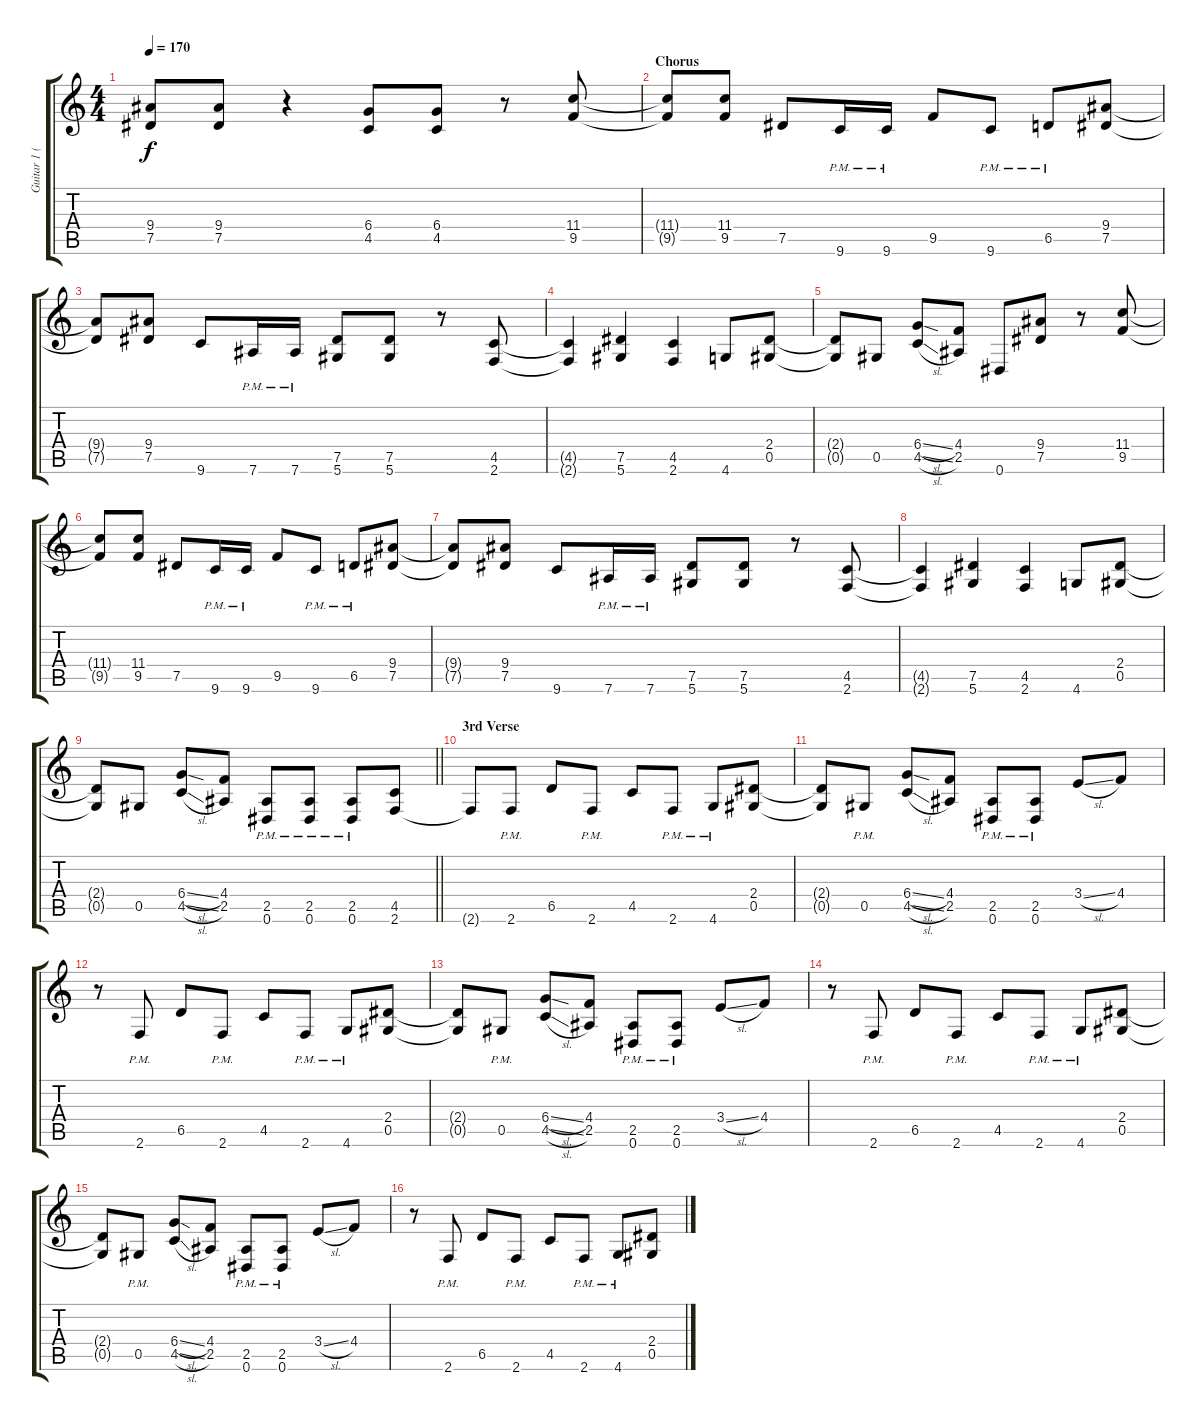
\track ("Guitar 1 (Slash)" "Guitar 1 (") {instrument overdrivenguitar}
\staff {score tabs}
\tuning (Eb4 Bb3 Gb3 Db3 Ab2 Eb2) {hide}
\ts (4 4)
\tempo 170
\clef g2
\ks c
(9.4 7.5).8{dy f} (9.4 7.5).8 r.4 (6.4 4.5).8 (6.4 4.5).8 r.8 (11.4 9.5).8 |
\section ("" "Chorus")
(11.4{t} 9.5{t}).8 (11.4 9.5).8 7.5.8 9.6{pm}.16 9.6{pm}.16 9.5.8 9.6{pm}.8 6.5{pm}.8 (9.4 7.5).8 |
(9.4{t} 7.5{t}).8 (9.4 7.5).8 9.6.8 7.6{pm}.16 7.6{pm}.16 (7.5 5.6).8 (7.5 5.6).8 r.8 (4.5 2.6).8 |
(4.5{t} 2.6{t}).4 (7.5 5.6).4 (4.5 2.6).4 4.6.8 (2.4 0.5).8 |
(2.4{t} 0.5{t}).8 0.5.8 (6.4{sl} 4.5{sl}).8 (4.4 2.5).8 0.6.8 (9.4 7.5).8 r.8 (11.4 9.5).8 |
(11.4{t} 9.5{t}).8 (11.4 9.5).8 7.5.8 9.6{pm}.16 9.6{pm}.16 9.5.8 9.6{pm}.8 6.5{pm}.8 (9.4 7.5).8 |
(9.4{t} 7.5{t}).8 (9.4 7.5).8 9.6.8 7.6{pm}.16 7.6{pm}.16 (7.5 5.6).8 (7.5 5.6).8 r.8 (4.5 2.6).8 |
(4.5{t} 2.6{t}).4 (7.5 5.6).4 (4.5 2.6).4 4.6.8 (2.4 0.5).8 |
\barLineRight lightlight
(2.4{t} 0.5{t}).8 0.5.8 (6.4{sl} 4.5{sl}).8 (4.4 2.5).8 (2.5{pm} 0.6{pm}).8 (2.5{pm} 0.6{pm}).8 (2.5{pm} 0.6{pm}).8 (4.5 2.6).8 |
\section ("" "3rd Verse")
2.6{t}.8 2.6{pm}.8 6.5.8 2.6{pm}.8 4.5.8 2.6{pm}.8 4.6{pm}.8 (2.4 0.5).8 |
(2.4{t} 0.5{t}).8 0.5{pm}.8 (6.4{sl} 4.5{sl}).8 (4.4 2.5).8 (2.5{pm} 0.6{pm}).8 (2.5{pm} 0.6{pm}).8 3.4{sl}.8 4.4.8 |
r.8 2.6{pm}.8 6.5.8 2.6{pm}.8 4.5.8 2.6{pm}.8 4.6{pm}.8 (2.4 0.5).8 |
(2.4{t} 0.5{t}).8 0.5{pm}.8 (6.4{sl} 4.5{sl}).8 (4.4 2.5).8 (2.5{pm} 0.6{pm}).8 (2.5{pm} 0.6{pm}).8 3.4{sl}.8 4.4.8 |
r.8 2.6{pm}.8 6.5.8 2.6{pm}.8 4.5.8 2.6{pm}.8 4.6{pm}.8 (2.4 0.5).8 |
(2.4{t} 0.5{t}).8 0.5{pm}.8 (6.4{sl} 4.5{sl}).8 (4.4 2.5).8 (2.5{pm} 0.6{pm}).8 (2.5{pm} 0.6{pm}).8 3.4{sl}.8 4.4.8 |
r.8 2.6{pm}.8 6.5.8 2.6{pm}.8 4.5.8 2.6{pm}.8 4.6{pm}.8 (2.4 0.5).8
